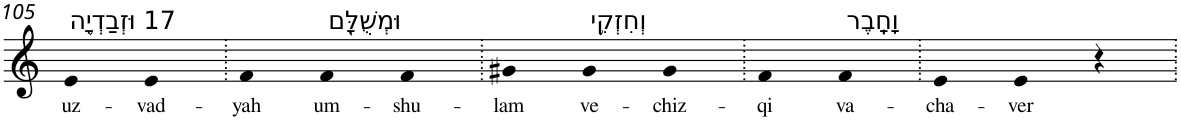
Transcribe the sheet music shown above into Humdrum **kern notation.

**kern	**text
*part1	*part1
*staff1	*staff1
*I"Piano	*
*I'Pno	*
!!LO:PB:g=z
*clefG2	*
*k[]	*
=105	=105
!LO:TX:a:t=17 וּזְבַדְיָ֥ה	!
!	!LO:LY:b
4e	uz-
!	!LO:LY:b
4e	-vad-
=106.	=106.
!	!LO:LY:b
4f	-yah
!LO:TX:a:t=וּמְשֻׁלָּ֖ם	!
!	!LO:LY:b
4f	um-
!	!LO:LY:b
4f	-shu-
=107.	=107.
!	!LO:LY:b
4g#X	-lam
!LO:TX:a:t=וְחִזְקִ֥י	!
!	!LO:LY:b
4g#	ve-
!	!LO:LY:b
4g#	-chiz-
=108.	=108.
!	!LO:LY:b
4f	-qi
!LO:TX:a:t=וָחָֽבֶר	!
!	!LO:LY:b
4f	va-
=109.	=109.
!	!LO:LY:b
4e	-cha-
!	!LO:LY:b
4e	-ver
4r	.
=.	=.
*-	*-
